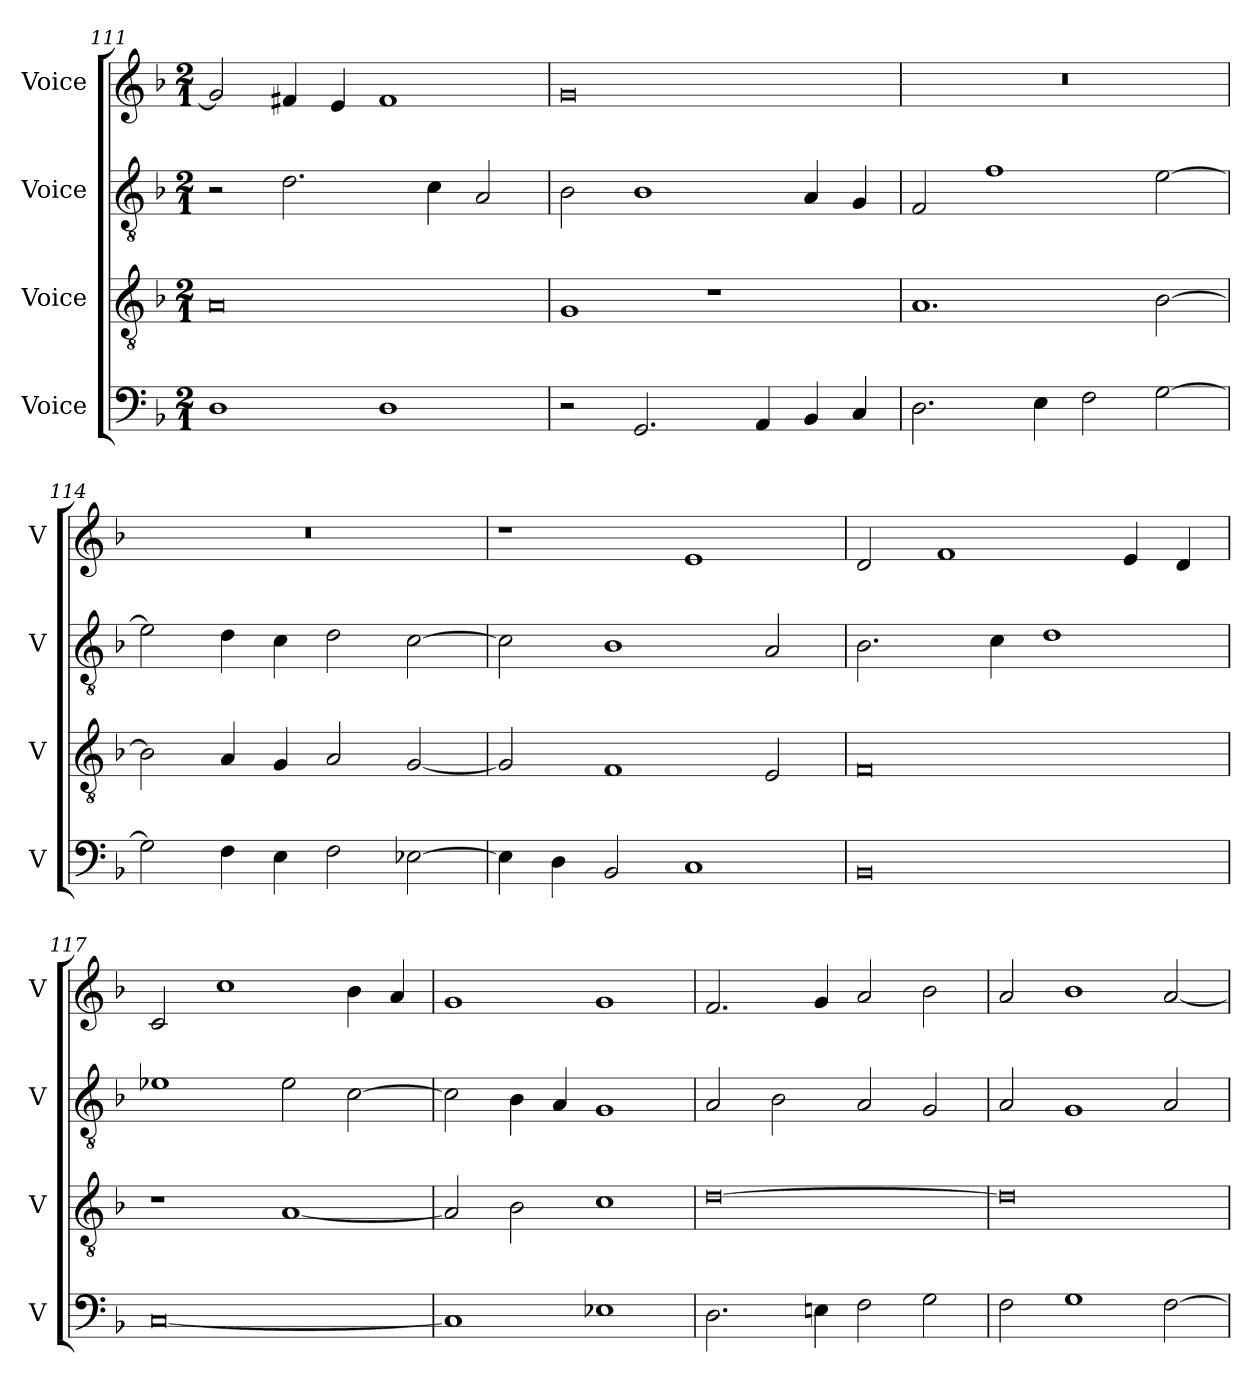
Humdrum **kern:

**kern	**kern	**kern	**kern
*part4	*part3	*part2	*part1
*staff4	*staff3	*staff2	*staff1
*I"Voice	*I"Voice	*I"Voice	*I"Voice
*I'V	*I'V	*I'V	*I'V
*clefF4	*clefGv2	*clefGv2	*clefG2
*k[b-]	*k[b-]	*k[b-]	*k[b-]
*M2/1	*M2/1	*M2/1	*M2/1
=111	=111	=111	=111
1D	0A	2r	2g/]
.	.	2.d\	4f#X/
.	.	.	4e/
1D	.	.	1f#
.	.	4c\	.
.	.	2A/	.
=112	=112	=112	=112
2r	1G	2B-\	0g
2.GG/	.	1B-	.
.	1r	.	.
4AA/	.	.	.
4BB-/	.	4A/	.
4C/	.	4G/	.
!!LO:LB:g=z
=113	=113	=113	=113
2.D\	1.A	2F/	0r
.	.	1f	.
4E\	.	.	.
2F\	.	.	.
[2G\	[2B-\	[2e\	.
=114	=114	=114	=114
2G\]	2B-\]	2e\]	0r
4F\	4A/	4d\	.
4E\	4G/	4c\	.
2F\	2A/	2d\	.
[2E-X\	[2G/	[2c\	.
=115	=115	=115	=115
4E-\]	2G/]	2c\]	1r
4D\	.	.	.
2BB-/	1F	1B-	.
1C	.	.	1e
.	2E/	2A/	.
=116	=116	=116	=116
0BB-	0F	2.B-\	2d/
.	.	.	1f
.	.	4c\	.
.	.	1d	.
.	.	.	4e/
.	.	.	4d/
!!LO:LB:g=z
=117	=117	=117	=117
[0C	1r	1e-X	2c/
.	.	.	1cc
.	[1A	2e-\	.
.	.	[2c\	4b-\
.	.	.	4a/
=118	=118	=118	=118
1C]	2A/]	2c\]	1g
.	2B-\	4B-\	.
.	.	4A/	.
1E-X	1c	1G	1g
=119	=119	=119	=119
2.D\	[0d	2A/	2.f/
.	.	2B-\	.
4En\	.	.	4g/
2F\	.	2A/	2a/
2G\	.	2G/	2b-\
=120	=120	=120	=120
2F\	0d]	2A/	2a/
1G	.	1G	1b-
[2F\	.	2A/	[2a/
=	=	=	=
*-	*-	*-	*-
